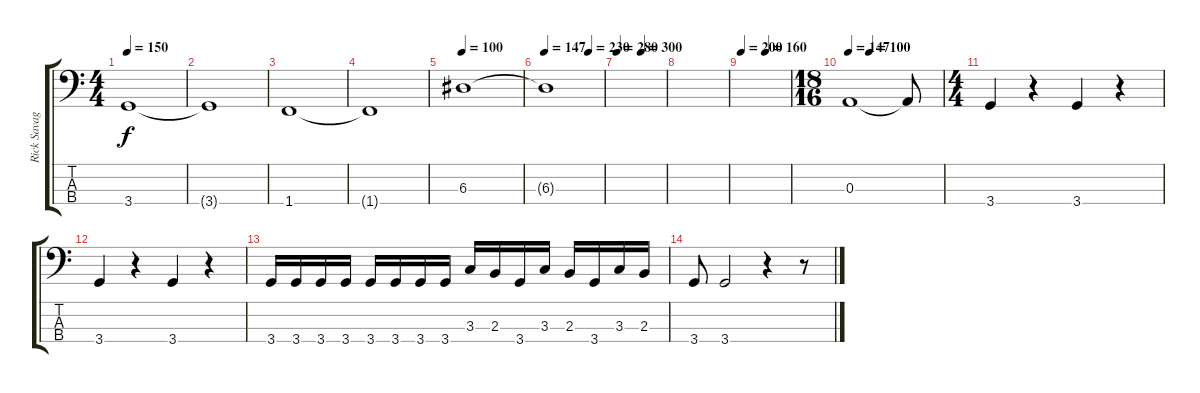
\track ("Rick Savage" "Rick Savag") {instrument electricbassfinger}
\staff {score tabs}
\tuning (G2 D2 A1 E1) {hide}
\ts (4 4)
\tempo 150
\clef f4
\ks c
3.4.1{dy f} |
3.4{t}.1 |
1.4.1 |
1.4{t}.1 |
\tempo 100
6.3.1 |
\tempo 147
\tempo (230 0.75)
6.3{t}.1 |
\tempo 280
\tempo (300 0.5)
|
|
\tempo 200
\tempo (160 0.5)
|
\ts (18 16)
\tempo 147
\tempo (100 0.2222222222222222)
0.3.1 0.3{t}.8 |
\ts (4 4)
3.4.4 r.4 3.4.4 r.4 |
3.4.4 r.4 3.4.4 r.4 |
3.4.16 3.4.16 3.4.16 3.4.16 3.4.16 3.4.16 3.4.16 3.4.16 3.3.16 2.3.16 3.4.16 3.3.16 2.3.16 3.4.16 3.3.16 2.3.16 |
3.4.8 3.4.2 r.4 r.8
